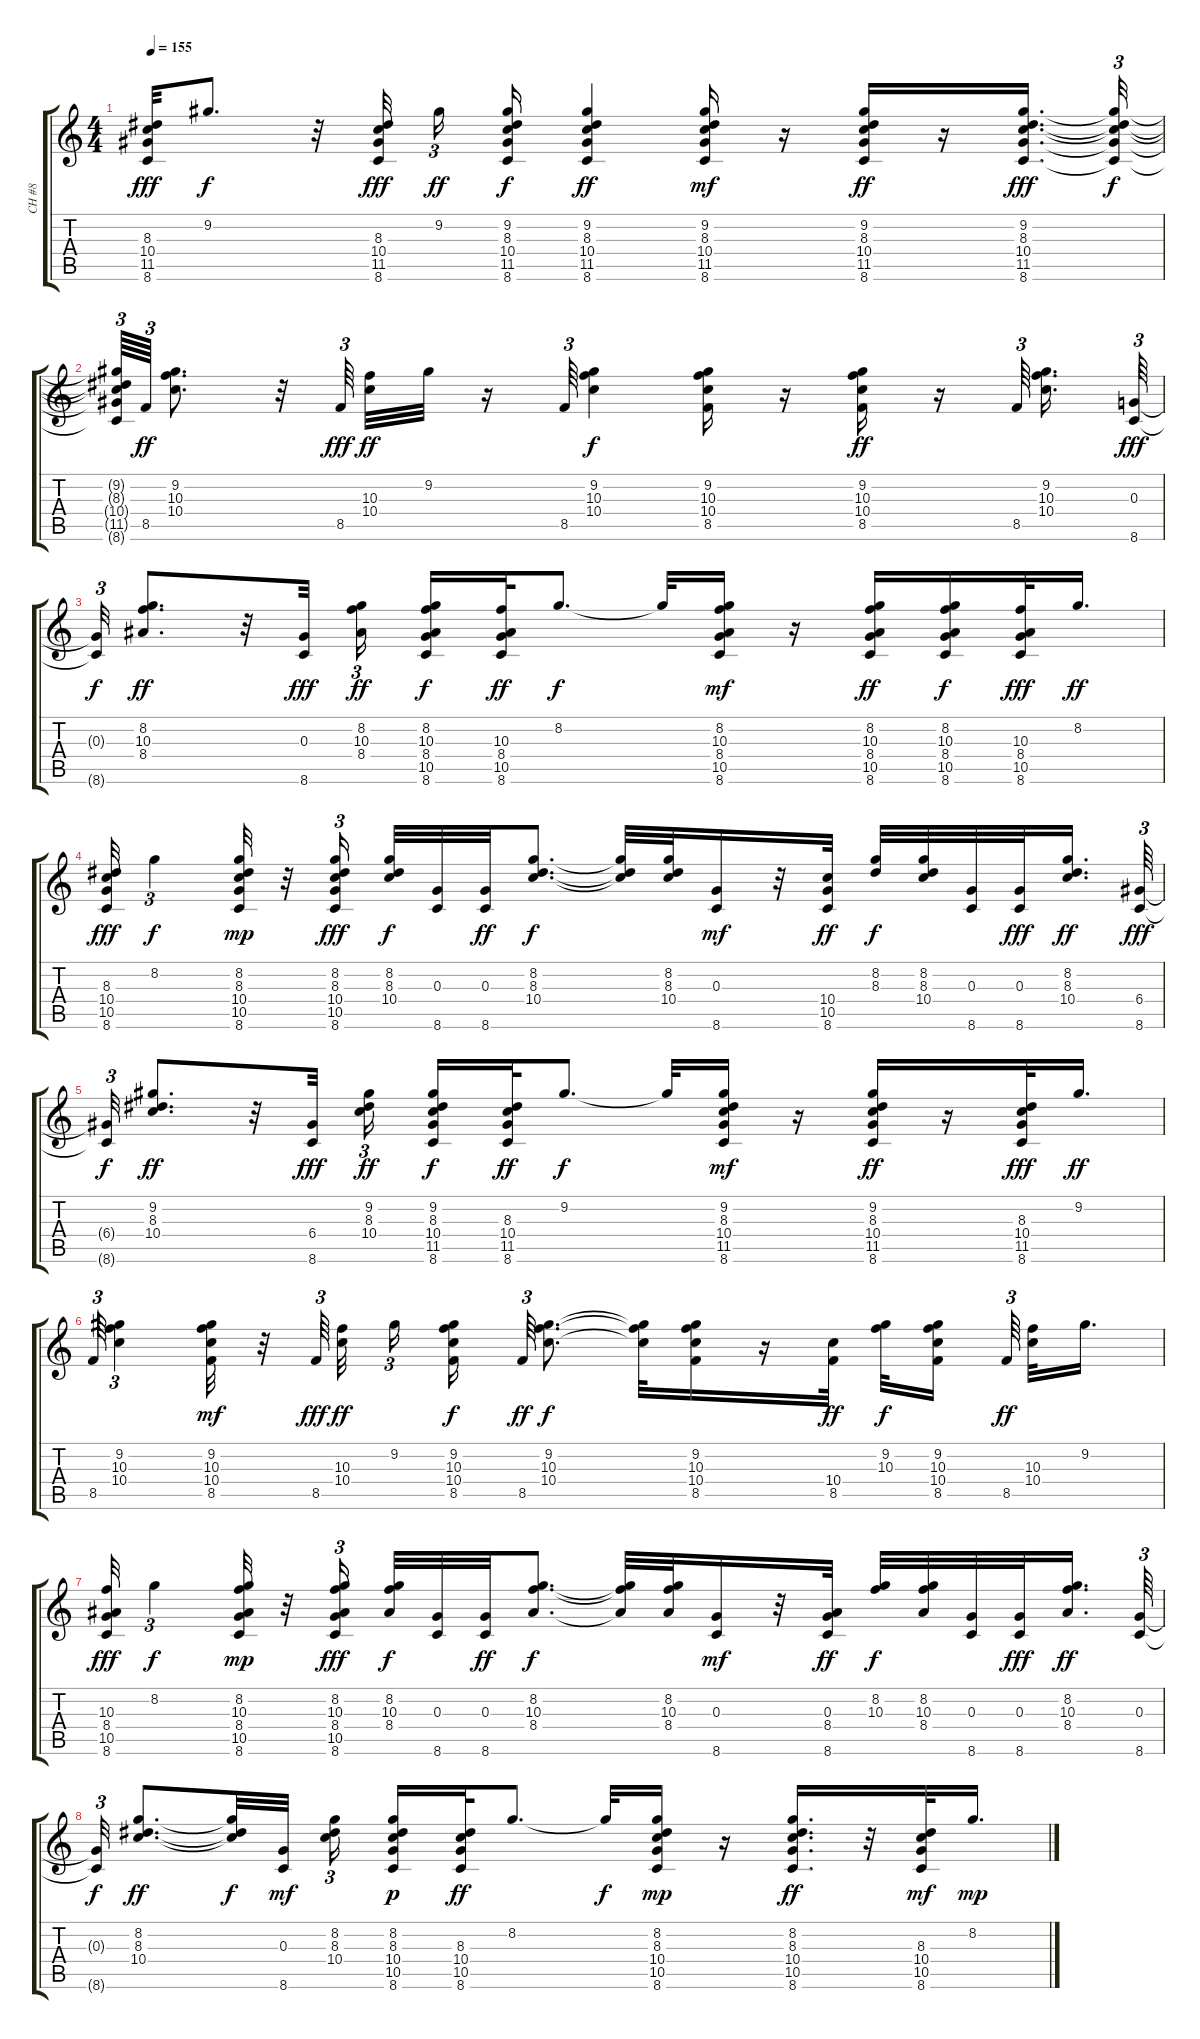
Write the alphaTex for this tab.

\track ("CH #8" "CH #8") {instrument acousticguitarsteel}
\staff {score tabs}
\tuning (E4 B3 G3 D3 A2 E2) {hide}
\ts (4 4)
\tempo 155
\clef g2
\ks c
(8.3 10.4 11.5 8.6).32{dy fff} 9.2.8{d dy f} r.32 (8.3 10.4 11.5 8.6).32{dy fff beam splitsecondary} 9.2.16{tu (3 2) dy ff} (9.2 8.3 10.4 11.5 8.6).16{dy f} (9.2 8.3 10.4 11.5 8.6).4{dy ff} (9.2 8.3 10.4 11.5 8.6).16{dy mf} r.16 (9.2 8.3 10.4 11.5 8.6).16{dy ff} r.16 (9.2 8.3 10.4 11.5 8.6).16{d dy fff} (9.2{t} 8.3{t} 10.4{t} 11.5{t} 8.6{t}).32{tu (3 2) dy f} |
(9.2{t} 8.3{t} 10.4{t} 11.5{t} 8.6{t}).64{tu (3 2)} 8.5.64{tu (3 2) dy ff} (9.2 10.3 10.4).8{d} r.32 8.5.64{tu (3 2) dy fff} (10.3 10.4).32{dy ff} 9.2.32 r.16 8.5.64{tu (3 2)} (9.2 10.3 10.4).4{dy f} (9.2 10.3 10.4 8.5).16 r.16 (9.2 10.3 10.4 8.5).16{dy ff} r.16 8.5.64{tu (3 2) beam splitsecondary} (9.2 10.3 10.4).16{d} (0.3 8.6).64{tu (3 2) dy fff} |
(0.3{t} 8.6{t}).32{tu (3 2) dy f} (8.2 10.3 8.4).8{d dy ff} r.32 (0.3 8.6).32{dy fff} (8.2 10.3 8.4).16{tu (3 2) dy ff beam splitsecondary} (8.2 10.3 8.4 10.5 8.6).16{dy f} (10.3 8.4 10.5 8.6).32{dy ff} 8.2.8{d dy f} 8.2{t}.32 (8.2 10.3 8.4 10.5 8.6).16{dy mf} r.16 (8.2 10.3 8.4 10.5 8.6).16{dy ff} (8.2 10.3 8.4 10.5 8.6).16{dy f} (10.3 8.4 10.5 8.6).32{dy fff} 8.2.16{d dy ff} |
(8.3 10.4 10.5 8.6).32{dy fff} 8.2.4{tu (3 2) dy f} (8.2 8.3 10.4 10.5 8.6).32{dy mp} r.32 (8.2 8.3 10.4 10.5 8.6).16{tu (3 2) dy fff beam splitsecondary} (8.2 8.3 10.4).32{dy f} (0.3 8.6).32 (0.3 8.6).32{dy ff} (8.2 8.3 10.4).8{d dy f} (8.2{t} 8.3{t} 10.4{t}).32 (8.2 8.3 10.4).32 (0.3 8.6).16{dy mf} r.32 (10.4 10.5 8.6).32{dy ff} (8.2 8.3).32{dy f} (8.2 8.3 10.4).32 (0.3 8.6).32 (0.3 8.6).32{dy fff} (8.2 8.3 10.4).16{d dy ff beam splitsecondary} (6.4 8.6).64{tu (3 2) dy fff} |
(6.4{t} 8.6{t}).32{tu (3 2) dy f} (9.2 8.3 10.4).8{d dy ff} r.32 (6.4 8.6).32{dy fff} (9.2 8.3 10.4).16{tu (3 2) dy ff beam splitsecondary} (9.2 8.3 10.4 11.5 8.6).16{dy f} (8.3 10.4 11.5 8.6).32{dy ff} 9.2.8{d dy f} 9.2{t}.32 (9.2 8.3 10.4 11.5 8.6).16{dy mf} r.16 (9.2 8.3 10.4 11.5 8.6).16{dy ff} r.16 (8.3 10.4 11.5 8.6).32{dy fff} 9.2.16{d dy ff} |
8.5.64{tu (3 2)} (9.2 10.3 10.4).4{tu (3 2)} (9.2 10.3 10.4 8.5).32{dy mf} r.32 8.5.64{tu (3 2) dy fff} (10.3 10.4).32{dy ff beam splitsecondary} 9.2.16{tu (3 2) beam splitsecondary} (9.2 10.3 10.4 8.5).16{dy f beam splitsecondary} 8.5.64{tu (3 2) dy ff} (9.2 10.3 10.4).8{d dy f} (9.2{t} 10.3{t} 10.4{t}).32 (9.2 10.3 10.4 8.5).16 r.16 (10.4 8.5).32{dy ff} (9.2 10.3).32{dy f} (9.2 10.3 10.4 8.5).16{beam splitsecondary} 8.5.64{tu (3 2) dy ff beam splitsecondary} (10.3 10.4).32 9.2.16{d} |
(10.3 8.4 10.5 8.6).32{dy fff} 8.2.4{tu (3 2) dy f} (8.2 10.3 8.4 10.5 8.6).32{dy mp} r.32 (8.2 10.3 8.4 10.5 8.6).16{tu (3 2) dy fff beam splitsecondary} (8.2 10.3 8.4).32{dy f} (0.3 8.6).32 (0.3 8.6).32{dy ff} (8.2 10.3 8.4).8{d dy f} (8.2{t} 10.3{t} 8.4{t}).32 (8.2 10.3 8.4).32 (0.3 8.6).16{dy mf} r.32 (0.3 8.4 8.6).32{dy ff} (8.2 10.3).32{dy f} (8.2 10.3 8.4).32 (0.3 8.6).32 (0.3 8.6).32{dy fff} (8.2 10.3 8.4).16{d dy ff beam splitsecondary} (0.3 8.6).64{tu (3 2)} |
(0.3{t} 8.6{t}).32{tu (3 2) dy f} (8.2 8.3 10.4).8{d dy ff} (8.2{t} 8.3{t} 10.4{t}).32{dy f} (0.3 8.6).32{dy mf} (8.2 8.3 10.4).16{tu (3 2) beam splitsecondary} (8.2 8.3 10.4 10.5 8.6).16{dy p} (8.3 10.4 10.5 8.6).32{dy ff} 8.2.8{d} 8.2{t}.32{dy f} (8.2 8.3 10.4 10.5 8.6).16{dy mp} r.16 (8.2 8.3 10.4 10.5 8.6).16{d dy ff} r.32 (8.3 10.4 10.5 8.6).32{dy mf} 8.2.16{d dy mp}
